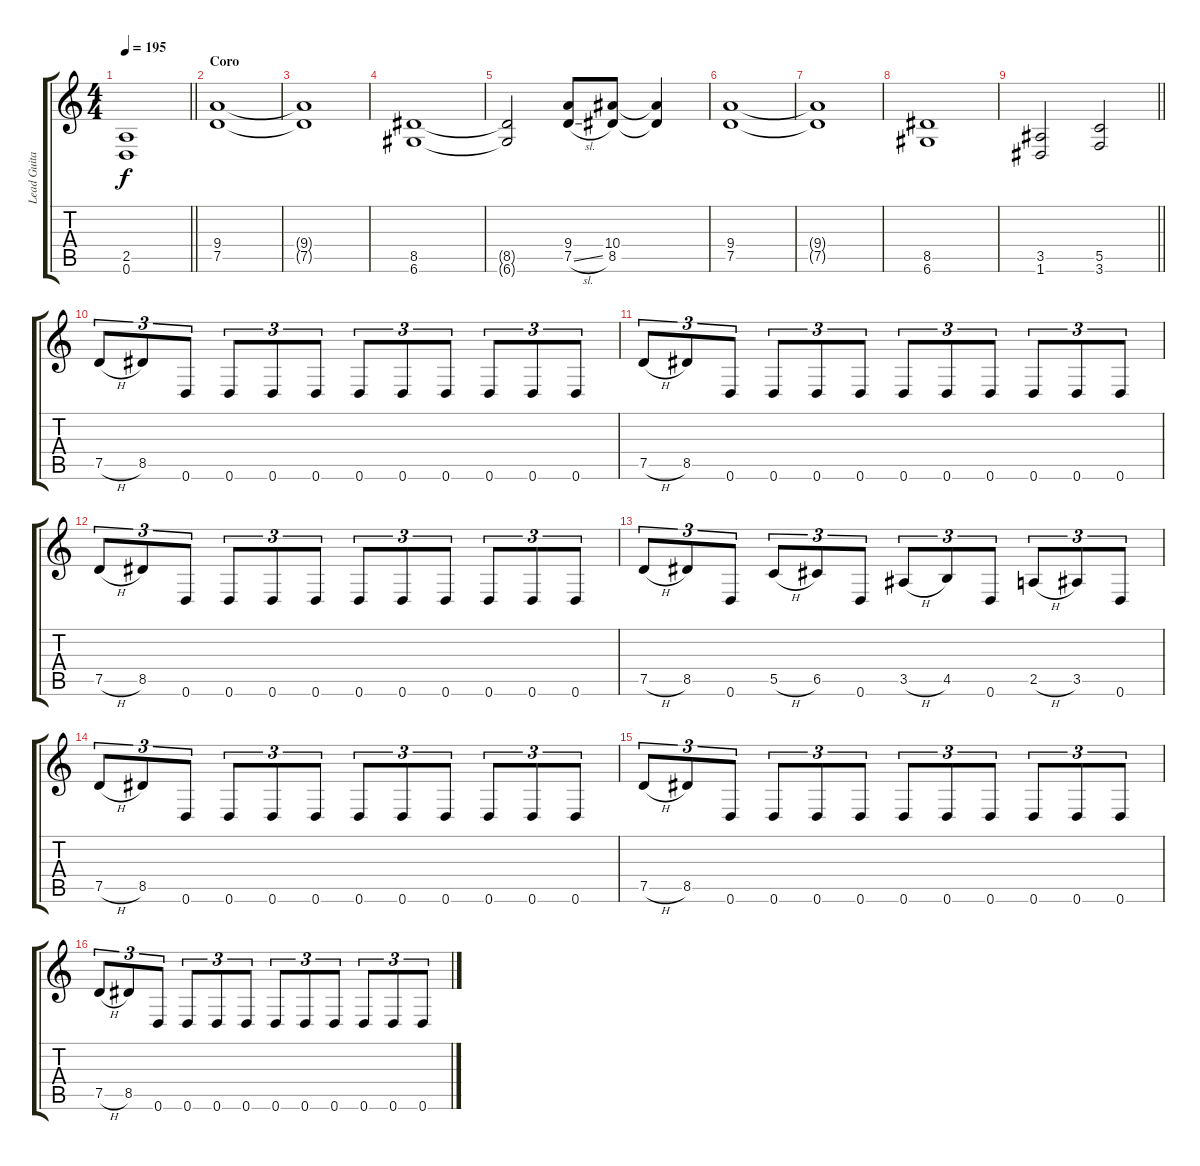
\track ("Lead Guitar" "Lead Guita") {instrument distortionguitar}
\staff {score tabs}
\tuning (D4 A3 F3 C3 G2 D2) {hide}
\ts (4 4)
\tempo 195
\clef g2
\barLineRight lightlight
\ks c
(2.5 0.6).1{dy f} |
\section ("" "Coro")
(9.4 7.5).1 |
(9.4{t} 7.5{t}).1 |
(8.5 6.6).1 |
(8.5{t} 6.6{t}).2 (9.4 7.5{sl}).8 (10.4 8.5).8 (10.4{t} 8.5{t}).4 |
(9.4 7.5).1 |
(9.4{t} 7.5{t}).1 |
(8.5 6.6).1 |
\barLineRight lightlight
(3.5 1.6).2 (5.5 3.6).2 |
7.5{h}.8{tu (3 2)} 8.5.8{tu (3 2)} 0.6.8{tu (3 2)} 0.6.8{tu (3 2)} 0.6.8{tu (3 2)} 0.6.8{tu (3 2)} 0.6.8{tu (3 2)} 0.6.8{tu (3 2)} 0.6.8{tu (3 2)} 0.6.8{tu (3 2)} 0.6.8{tu (3 2)} 0.6.8{tu (3 2)} |
7.5{h}.8{tu (3 2)} 8.5.8{tu (3 2)} 0.6.8{tu (3 2)} 0.6.8{tu (3 2)} 0.6.8{tu (3 2)} 0.6.8{tu (3 2)} 0.6.8{tu (3 2)} 0.6.8{tu (3 2)} 0.6.8{tu (3 2)} 0.6.8{tu (3 2)} 0.6.8{tu (3 2)} 0.6.8{tu (3 2)} |
7.5{h}.8{tu (3 2)} 8.5.8{tu (3 2)} 0.6.8{tu (3 2)} 0.6.8{tu (3 2)} 0.6.8{tu (3 2)} 0.6.8{tu (3 2)} 0.6.8{tu (3 2)} 0.6.8{tu (3 2)} 0.6.8{tu (3 2)} 0.6.8{tu (3 2)} 0.6.8{tu (3 2)} 0.6.8{tu (3 2)} |
7.5{h}.8{tu (3 2)} 8.5.8{tu (3 2)} 0.6.8{tu (3 2)} 5.5{h}.8{tu (3 2)} 6.5.8{tu (3 2)} 0.6.8{tu (3 2)} 3.5{h}.8{tu (3 2)} 4.5.8{tu (3 2)} 0.6.8{tu (3 2)} 2.5{h}.8{tu (3 2)} 3.5.8{tu (3 2)} 0.6.8{tu (3 2)} |
7.5{h}.8{tu (3 2)} 8.5.8{tu (3 2)} 0.6.8{tu (3 2)} 0.6.8{tu (3 2)} 0.6.8{tu (3 2)} 0.6.8{tu (3 2)} 0.6.8{tu (3 2)} 0.6.8{tu (3 2)} 0.6.8{tu (3 2)} 0.6.8{tu (3 2)} 0.6.8{tu (3 2)} 0.6.8{tu (3 2)} |
7.5{h}.8{tu (3 2)} 8.5.8{tu (3 2)} 0.6.8{tu (3 2)} 0.6.8{tu (3 2)} 0.6.8{tu (3 2)} 0.6.8{tu (3 2)} 0.6.8{tu (3 2)} 0.6.8{tu (3 2)} 0.6.8{tu (3 2)} 0.6.8{tu (3 2)} 0.6.8{tu (3 2)} 0.6.8{tu (3 2)} |
7.5{h}.8{tu (3 2)} 8.5.8{tu (3 2)} 0.6.8{tu (3 2)} 0.6.8{tu (3 2)} 0.6.8{tu (3 2)} 0.6.8{tu (3 2)} 0.6.8{tu (3 2)} 0.6.8{tu (3 2)} 0.6.8{tu (3 2)} 0.6.8{tu (3 2)} 0.6.8{tu (3 2)} 0.6.8{tu (3 2)}
